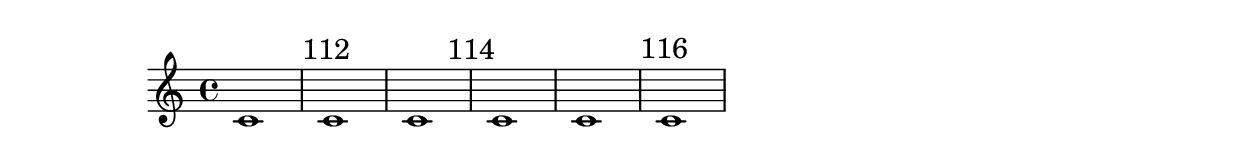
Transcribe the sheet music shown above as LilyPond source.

%% DO NOT EDIT this file manually; it is automatically
%% generated from LSR http://lsr.dsi.unimi.it
%% Make any changes in LSR itself, or in Documentation/snippets/new/ ,
%% and then run scripts/auxiliar/makelsr.py
%%
%% This file is in the public domain.
\version "2.12.2"

\header {
  lsrtags = "rhythms"

%% Translation of GIT committish: 59caa3adce63114ca7972d18f95d4aadc528ec3d
  texidoces = "

Los números de compás se alinean de forma predeterminada por la
derecha con su objeto padre. Éste es por lo general el borde
izquierdo de una línea o, si los números se imprimen dentro de la
línea, el lado izquierdo de una línea divisoria.  Los números
también se pueden situar directamente sobre la barra de compás o
alineados por la izquierda con ella.

"

  doctitlees = "Alineación de los números de compás"


%% Translation of GIT committish: 0a868be38a775ecb1ef935b079000cebbc64de40
  texidocde = "
Taktnummern sind standardmäßig links an ihrem Ursprungsobjekt
ausgerichtet.  Das ist normalerweise die linke Ecke einer Linie oder,
wenn die Nummern innerhalb einer Zeile gesetzt werden, auf der
linken Seite eines Taktstrichs.  Die Nummern können auch
direkt über dem Taktstrich positioniert werden oder rechts vom
Taktstrich gesetzt werden.

"
  doctitlede = "Taktnummern ausrichten"



%% Translation of GIT committish: 374d57cf9b68ddf32a95409ce08ba75816900f6b
  texidocfr = "
Les numéros de mesure s'alignent en principe sur la droite de l'objet
dont ils dépendent.  C'est normalement le coin gauche de la portée ou,
en cours de ligne, à gauche de la barre.  Vous pouvez toutefois les
centrer par rapport à la barre ou les afficher à droite de la barre.

"
  doctitlefr = "Alignement des numéros de mesure"

  texidoc = "
Bar numbers by default are right-aligned to their parent object. This
is usually the left edge of a line or, if numbers are printed within a
line, the left hand side of a bar line.  The numbers may also be
positioned directly over the bar line or left-aligned to the bar line.

"
  doctitle = "Aligning bar numbers"
} % begin verbatim

\relative c' {
  \set Score.currentBarNumber = #111
  \override Score.BarNumber #'break-visibility = #all-visible
  % Increase the size of the bar number by 2
  \override Score.BarNumber #'font-size = #2
  % Print a bar number every second measure
  \set Score.barNumberVisibility = #(every-nth-bar-number-visible 2)
  c1 | c1
  % Center-align bar numbers
  \override Score.BarNumber #'self-alignment-X = #CENTER
  c1 | c1
  % Left-align bar numbers
  \override Score.BarNumber #'self-alignment-X = #LEFT
  c1 | c1
}

